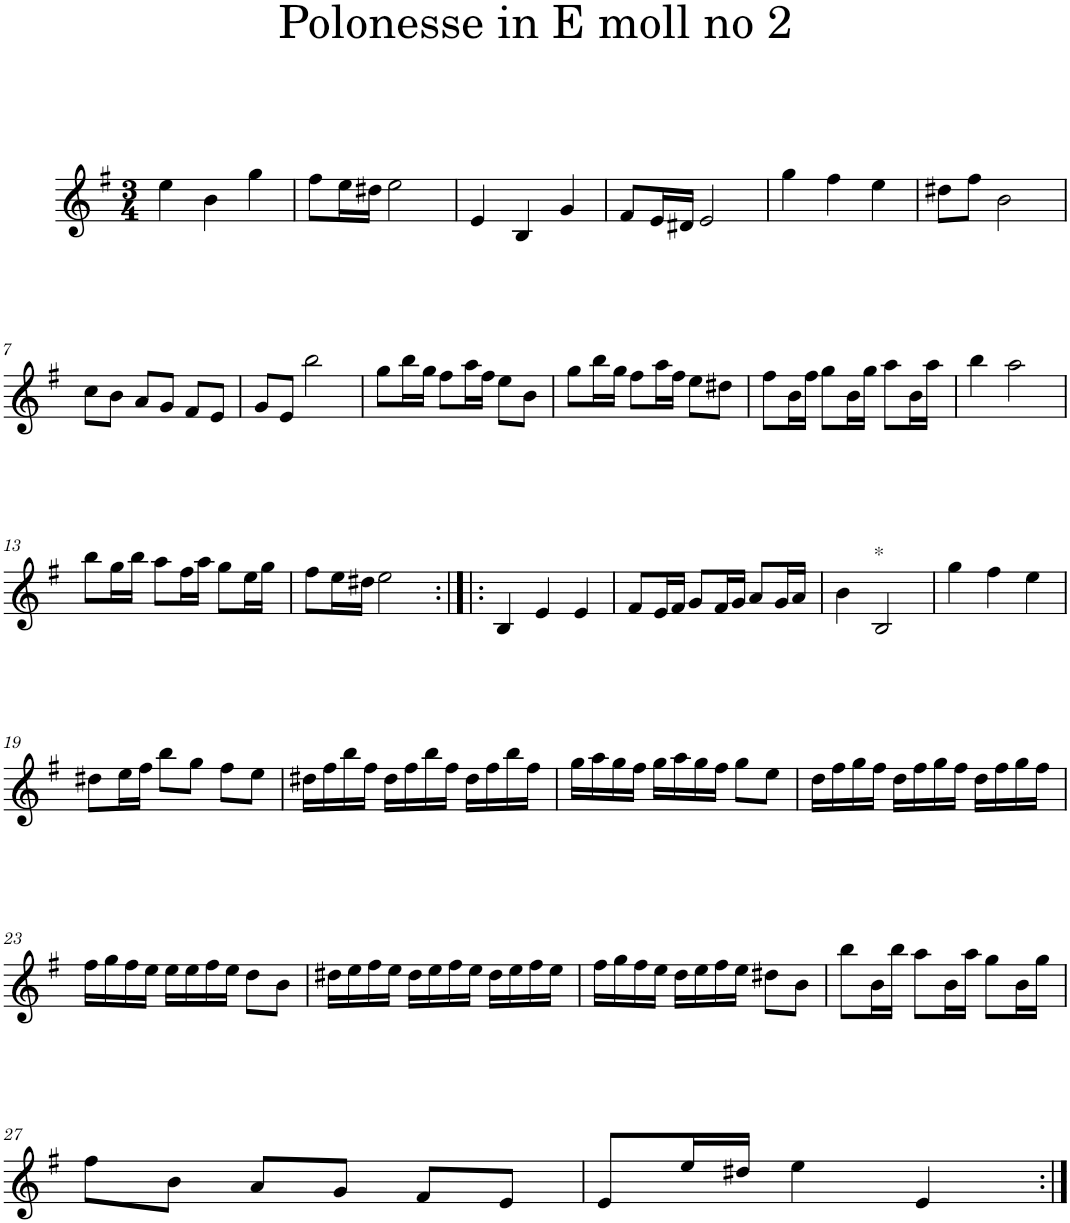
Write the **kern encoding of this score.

**kern
*part1
*staff1
*I"Piano
*I'Pno
*clefG2
*k[f#]
*e:
*M3/4
=1
4ee\
4b\
4gg\
=2
8ff#\L
16ee\L
16dd#X\JJ
2ee\
=3
4e/
4B/
4g/
=4
8f#/L
16e/L
16d#X/JJ
2e/
=5
4gg\
4ff#\
4ee\
=6
8dd#X\L
8ff#\J
2b\
!!LO:LB:g=z
=7
8cc\L
8b\J
8a/L
8g/J
8f#/L
8e/J
=8
8g/L
8e/J
2bb\
=9
8gg\L
16bb\L
16gg\JJ
8ff#\L
16aa\L
16ff#\JJ
8ee\L
8b\J
=10
8gg\L
16bb\L
16gg\JJ
8ff#\L
16aa\L
16ff#\JJ
8ee\L
8dd#X\J
=11
8ff#\L
16b\L
16ff#\JJ
8gg\L
16b\L
16gg\JJ
8aa\L
16b\L
16aa\JJ
=12
4bb\
2aa\
!!LO:LB:g=z
=13
8bb\L
16gg\L
16bb\JJ
8aa\L
16ff#\L
16aa\JJ
8gg\L
16ee\L
16gg\JJ
=14
8ff#\L
16ee\L
16dd#X\JJ
2ee\
=15:|!|:
4B/
4e/
4e/
=16
8f#/L
16e/L
16f#/JJ
8g/L
16f#/L
16g/JJ
8a/L
16g/L
16a/JJ
=17
4b\
!LO:TX:a:t=*
2B/
=18
4gg\
4ff#\
4ee\
!!LO:LB:g=z
=19
8dd#X\L
16ee\L
16ff#\JJ
8bb\L
8gg\J
8ff#\L
8ee\J
=20
16dd#X\LL
16ff#\
16bb\
16ff#\JJ
16dd#\LL
16ff#\
16bb\
16ff#\JJ
16dd#\LL
16ff#\
16bb\
16ff#\JJ
=21
16gg\LL
16aa\
16gg\
16ff#\JJ
16gg\LL
16aa\
16gg\
16ff#\JJ
8gg\L
8ee\J
=22
16dd\LL
16ff#\
16gg\
16ff#\JJ
16dd\LL
16ff#\
16gg\
16ff#\JJ
16dd\LL
16ff#\
16gg\
16ff#\JJ
!!LO:LB:g=z
=23
16ff#\LL
16gg\
16ff#\
16ee\JJ
16ee\LL
16ee\
16ff#\
16ee\JJ
8dd\L
8b\J
=24
16dd#X\LL
16ee\
16ff#\
16ee\JJ
16dd#\LL
16ee\
16ff#\
16ee\JJ
16dd#\LL
16ee\
16ff#\
16ee\JJ
=25
16ff#\LL
16gg\
16ff#\
16ee\JJ
16dd\LL
16ee\
16ff#\
16ee\JJ
8dd#X\L
8b\J
=26
8bb\L
16b\L
16bb\JJ
8aa\L
16b\L
16aa\JJ
8gg\L
16b\L
16gg\JJ
!!LO:LB:g=z
=27
8ff#\L
8b\J
8a/L
8g/J
8f#/L
8e/J
=28
8e/L
16ee/L
16dd#X/JJ
4ee\
4e/
=:|!
*-
